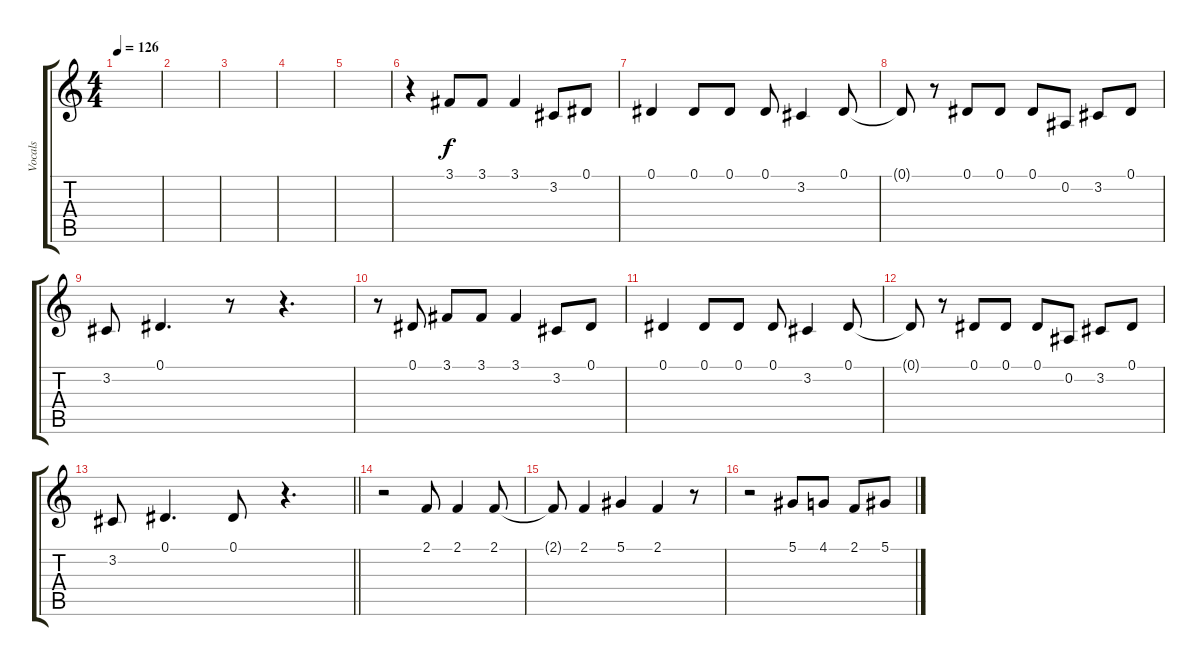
\track ("Vocals" "Vocals") {instrument lead2sawtooth}
\staff {score tabs}
\tuning (Eb4 Bb3 Gb3 Db3 Ab2 Eb2) {hide}
\ts (4 4)
\tempo 126
\clef g2
\ks c
|
|
|
|
|
r.4 3.1.8 3.1.8 3.1.4 3.2.8 0.1.8 |
0.1.4 0.1.8 0.1.8 0.1.8 3.2.4 0.1.8 |
0.1{t}.8 r.8 0.1.8 0.1.8 0.1.8 0.2.8 3.2.8 0.1.8 |
3.2.8 0.1.4{d} r.8 r.4{d} |
r.8 0.1.8 3.1.8 3.1.8 3.1.4 3.2.8 0.1.8 |
0.1.4 0.1.8 0.1.8 0.1.8 3.2.4 0.1.8 |
0.1{t}.8 r.8 0.1.8 0.1.8 0.1.8 0.2.8 3.2.8 0.1.8 |
\barLineRight lightlight
3.2.8 0.1.4{d} 0.1.8 r.4{d} |
r.2 2.1.8 2.1.4 2.1.8 |
2.1{t}.8 2.1.4 5.1.4 2.1.4 r.8 |
r.2 5.1.8 4.1.8 2.1.8 5.1.8
